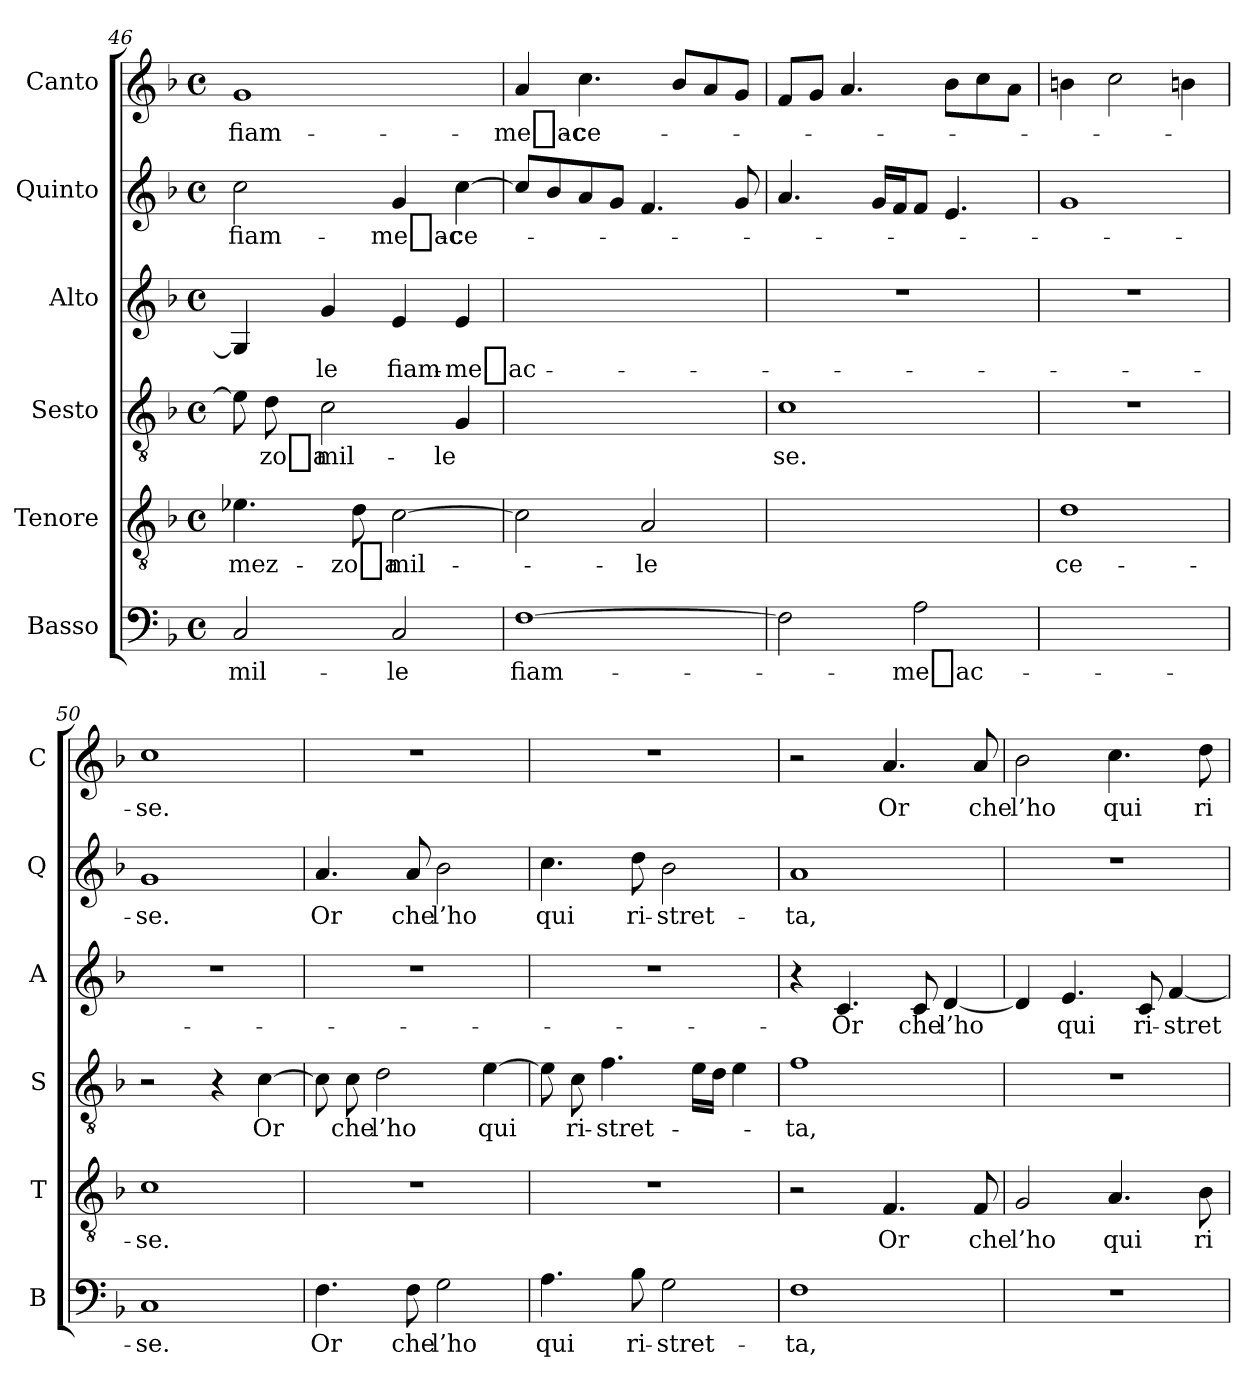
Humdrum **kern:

**kern	**text	**kern	**text	**kern	**text	**kern	**text	**kern	**text	**kern	**text
*part6	*part6	*part5	*part5	*part4	*part4	*part3	*part3	*part2	*part2	*part1	*part1
*staff6	*staff6	*staff5	*staff5	*staff4	*staff4	*staff3	*staff3	*staff2	*staff2	*staff1	*staff1
*I"Basso	*	*I"Tenore	*	*I"Sesto	*	*I"Alto	*	*I"Quinto	*	*I"Canto	*
*I'B	*	*I'T	*	*I'S	*	*I'A	*	*I'Q	*	*I'C	*
*clefF4	*	*clefGv2	*	*clefGv2	*	*clefG2	*	*clefG2	*	*clefG2	*
*k[b-]	*	*k[b-]	*	*k[b-]	*	*k[b-]	*	*k[b-]	*	*k[b-]	*
*F:	*	*F:	*	*F:	*	*F:	*	*F:	*	*F:	*
*M4/4	*	*M4/4	*	*M4/4	*	*M4/4	*	*M4/4	*	*M4/4	*
*met(c)	*	*met(c)	*	*met(c)	*	*met(c)	*	*met(c)	*	*met(c)	*
=46	=46	=46	=46	=46	=46	=46	=46	=46	=46	=46	=46
2C	mil-	4.e-X	mez-	8e-]	.	4G]	.	2cc	fiam-	1g	fiam-
.	.	.	.	8d	-zo_a	.	.	.	.	.	.
.	.	.	.	2c	mil-	4g	-le	.	.	.	.
.	.	8d	-zo_a	.	.	.	.	.	.	.	.
2C	-le	[2c	mil-	.	.	4e	fiam-	4g	me_ac-	.	.
.	.	.	.	4G	-le	4e	me_ac-	[4cc	ce-	.	.
=47	=47	=47	=47	=47	=47	=47	=47	=47	=47	=47	=47
[1F	fiam-	2c]	.	1ryy	.	1ryy	.	8ccL]	.	4a	me_ac-
.	.	.	.	.	.	.	.	8b-	.	.	.
.	.	.	.	.	.	.	.	8a	.	4.cc	ce-
.	.	.	.	.	.	.	.	8gJ	.	.	.
.	.	2A	-le	.	.	.	.	4.f	.	.	.
.	.	.	.	.	.	.	.	.	.	8b-L	.
.	.	.	.	.	.	.	.	.	.	8a	.
.	.	.	.	.	.	.	.	8g	.	8gJ	.
=48	=48	=48	=48	=48	=48	=48	=48	=48	=48	=48	=48
2F]	.	1ryy	.	1c	-se.	1r	.	4.a	.	8fL	.
.	.	.	.	.	.	.	.	.	.	8gJ	.
.	.	.	.	.	.	.	.	.	.	4.a	.
.	.	.	.	.	.	.	.	16gLL	.	.	.
.	.	.	.	.	.	.	.	16fJ	.	.	.
2A	me_ac-	.	.	.	.	.	.	8fJ	.	.	.
.	.	.	.	.	.	.	.	4.e	.	8b-L	.
.	.	.	.	.	.	.	.	.	.	8cc	.
.	.	.	.	.	.	.	.	.	.	8aJ	.
=49	=49	=49	=49	=49	=49	=49	=49	=49	=49	=49	=49
1ryy	.	1d	ce-	1r	.	1r	.	1g	.	4bn	.
.	.	.	.	.	.	.	.	.	.	2cc	.
.	.	.	.	.	.	.	.	.	.	4bn	.
=50	=50	=50	=50	=50	=50	=50	=50	=50	=50	=50	=50
1C	-se.	1c	-se.	2r	.	1r	.	1g	-se.	1cc	-se.
.	.	.	.	4r	.	.	.	.	.	.	.
.	.	.	.	[4c	-Or	.	.	.	.	.	.
=51	=51	=51	=51	=51	=51	=51	=51	=51	=51	=51	=51
4.F	-Or	1r	.	8c]	.	1r	.	4.a	-Or	1r	.
.	.	.	.	8c	-che	.	.	.	.	.	.
.	.	.	.	2d	-l’ho	.	.	.	.	.	.
8F	-che	.	.	.	.	.	.	8a	-che	.	.
2G	-l’ho	.	.	.	.	.	.	2b-	-l’ho	.	.
.	.	.	.	[4e	-qui	.	.	.	.	.	.
=52	=52	=52	=52	=52	=52	=52	=52	=52	=52	=52	=52
4.A	-qui	1r	.	8e]	.	1r	.	4.cc	-qui	1r	.
.	.	.	.	8c	ri-	.	.	.	.	.	.
.	.	.	.	4.f	stret-	.	.	.	.	.	.
8B-	ri-	.	.	.	.	.	.	8dd	ri-	.	.
2G	stret-	.	.	.	.	.	.	2b-	stret-	.	.
.	.	.	.	16eLL	.	.	.	.	.	.	.
.	.	.	.	16dJJ	.	.	.	.	.	.	.
.	.	.	.	4e	.	.	.	.	.	.	.
=53	=53	=53	=53	=53	=53	=53	=53	=53	=53	=53	=53
1F	-ta,	2r	.	1f	-ta,	4r	.	1a	-ta,	2r	.
.	.	.	.	.	.	4.c	-Or	.	.	.	.
.	.	4.F	-Or	.	.	.	.	.	.	4.a	-Or
.	.	.	.	.	.	8c	-che	.	.	.	.
.	.	.	.	.	.	[4d	-l’ho	.	.	.	.
.	.	8F	-che	.	.	.	.	.	.	8a	-che
=54	=54	=54	=54	=54	=54	=54	=54	=54	=54	=54	=54
1r	.	2G	-l’ho	1r	.	4d]	.	1r	.	2b-	-l’ho
.	.	.	.	.	.	4.e	-qui	.	.	.	.
.	.	4.A	-qui	.	.	.	.	.	.	4.cc	-qui
.	.	.	.	.	.	8c	ri-	.	.	.	.
.	.	.	.	.	.	[4f	stret-	.	.	.	.
.	.	8B-	ri-	.	.	.	.	.	.	8dd	ri-
=	=	=	=	=	=	=	=	=	=	=	=
*-	*-	*-	*-	*-	*-	*-	*-	*-	*-	*-	*-
